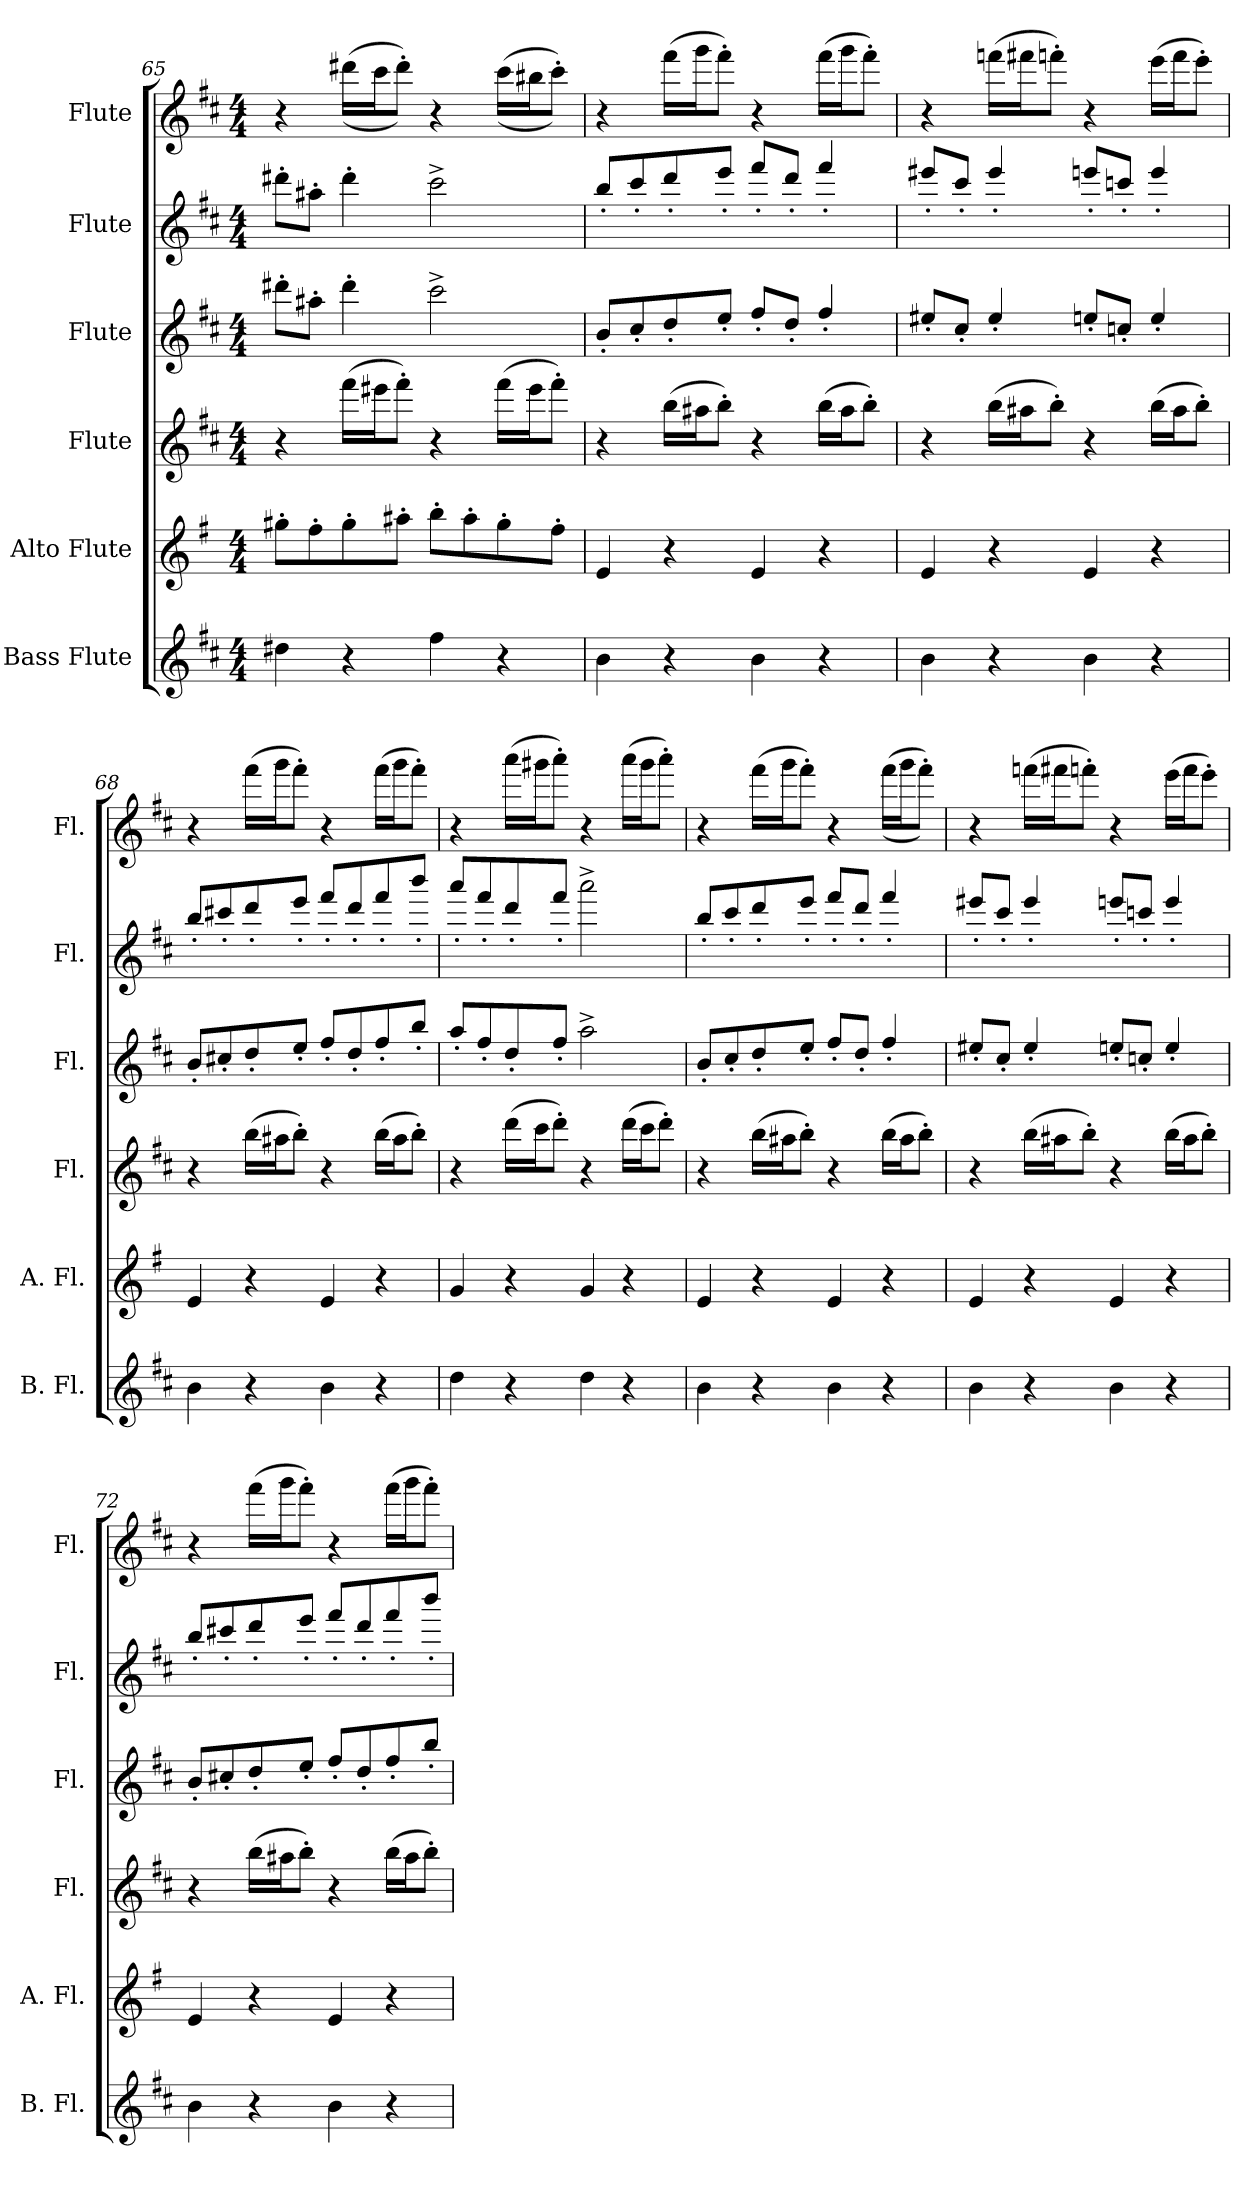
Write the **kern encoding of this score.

**kern	**kern	**kern	**kern	**kern	**kern
*part6	*part5	*part4	*part3	*part2	*part1
*staff6	*staff5	*staff4	*staff3	*staff2	*staff1
*I"Bass Flute	*I"Alto Flute	*I"Flute	*I"Flute	*I"Flute	*I"Flute
*I'B. Fl.	*I'A. Fl.	*I'Fl.	*I'Fl.	*I'Fl.	*I'Fl.
*clefG2	*clefG2	*clefG2	*clefG2	*clefG2	*clefG2
*ITrd7c12	*ITrd3c5	*	*	*	*
*k[f#c#]	*k[f#c#]	*k[f#c#]	*k[f#c#]	*k[f#c#]	*k[f#c#]
*M4/4	*M4/4	*M4/4	*M4/4	*M4/4	*M4/4
=65	=65	=65	=65	=65	=65
4d#X\	8dd#X'\L	4r	8ddd#X'\L	8ddd#X'\L	4r
.	8cc#'\	.	8aa#X'\J	8aa#X'\J	.
4r	8dd#'\	(>16fff#\LL	4ddd#'\	4ddd#'\	(>(>16ddd#X\LL
.	.	16eee#X\J	.	.	16ccc#\J
.	8ee#X'\J	8fff#'\J)	.	.	8ddd#'\J))
4f#\	8ff#'\L	4r	2ccc#^\	2ccc#^\	4r
.	8ee#'\	.	.	.	.
4r	8dd#'\	(>16fff#\LL	.	.	(>(>16ccc#\LL
.	.	16eee#\J	.	.	16bb#X\J
.	8cc#'\J	8fff#'\J)	.	.	8ccc#'\J))
!!LO:LB:g=z
=66	=66	=66	=66	=66	=66
*	*	*	*	*	*MM168
4B\	4B/	4r	8b'/L	8bb'/L	4r
.	.	.	8cc#'/	8ccc#'/	.
4r	4r	(>16bb\LL	8dd'/	8ddd'/	(>16fff#\LL
.	.	16aa#X\J	.	.	16ggg\J
.	.	8bb'\J)	8ee'/J	8eee'/J	8fff#'\J)
4B\	4B/	4r	8ff#'/L	8fff#'/L	4r
.	.	.	8dd'/J	8ddd'/J	.
4r	4r	(>16bb\LL	4ff#'/	4fff#'/	(>16fff#\LL
.	.	16aa#\J	.	.	16ggg\J
.	.	8bb'\J)	.	.	8fff#'\J)
=67	=67	=67	=67	=67	=67
4B\	4B/	4r	8ee#X'/L	8eee#X'/L	4r
.	.	.	8cc#'/J	8ccc#'/J	.
4r	4r	(>16bb\LL	4ee#'/	4eee#'/	(>16fffn\LL
.	.	16aa#X\J	.	.	16fff#X\J
.	.	8bb'\J)	.	.	8fffn'\J)
4B\	4B/	4r	8een'/L	8eeen'/L	4r
.	.	.	8ccn'/J	8cccn'/J	.
4r	4r	(>16bb\LL	4ee'/	4eee'/	(>16eee\LL
.	.	16aa#\J	.	.	16fff\J
.	.	8bb'\J)	.	.	8eee'\J)
=68	=68	=68	=68	=68	=68
4B\	4B/	4r	8b'/L	8bb'/L	4r
.	.	.	8cc#X'/	8ccc#X'/	.
4r	4r	(>16bb\LL	8dd'/	8ddd'/	(>16fff#\LL
.	.	16aa#X\J	.	.	16ggg\J
.	.	8bb'\J)	8ee'/J	8eee'/J	8fff#'\J)
4B\	4B/	4r	8ff#'/L	8fff#'/L	4r
.	.	.	8dd'/	8ddd'/	.
4r	4r	(>16bb\LL	8ff#'/	8fff#'/	(>16fff#\LL
.	.	16aa#\J	.	.	16ggg\J
.	.	8bb'\J)	8bb'/J	8bbb'/J	8fff#'\J)
!!LO:PB:g=z
=69	=69	=69	=69	=69	=69
4d\	4d/	4r	8aa'/L	8aaa'/L	4r
.	.	.	8ff#'/	8fff#'/	.
4r	4r	(>16ddd\LL	8dd'/	8ddd'/	(>16aaa\LL
.	.	16ccc#\J	.	.	16ggg#X\J
.	.	8ddd'\J)	8ff#'/J	8fff#'/J	8aaa'\J)
4d\	4d/	4r	2aa^\	2aaa^\	4r
4r	4r	(>16ddd\LL	.	.	(>16aaa\LL
.	.	16ccc#\J	.	.	16ggg#\J
.	.	8ddd'\J)	.	.	8aaa'\J)
=70	=70	=70	=70	=70	=70
4B\	4B/	4r	8b'/L	8bb'/L	4r
.	.	.	8cc#'/	8ccc#'/	.
4r	4r	(>16bb\LL	8dd'/	8ddd'/	(>16fff#\LL
.	.	16aa#X\J	.	.	16ggg\J
.	.	8bb'\J)	8ee'/J	8eee'/J	8fff#'\J)
4B\	4B/	4r	8ff#'/L	8fff#'/L	4r
.	.	.	8dd'/J	8ddd'/J	.
4r	4r	(>16bb\LL	4ff#'/	4fff#'/	(>(>16fff#\LL
.	.	16aa#\J	.	.	16ggg\J
.	.	8bb'\J)	.	.	8fff#'\J))
=71	=71	=71	=71	=71	=71
4B\	4B/	4r	8ee#X'/L	8eee#X'/L	4r
.	.	.	8cc#'/J	8ccc#'/J	.
4r	4r	(>16bb\LL	4ee#'/	4eee#'/	(>16fffn\LL
.	.	16aa#X\J	.	.	16fff#X\J
.	.	8bb'\J)	.	.	8fffn'\J)
4B\	4B/	4r	8een'/L	8eeen'/L	4r
.	.	.	8ccn'/J	8cccn'/J	.
4r	4r	(>16bb\LL	4ee'/	4eee'/	(>16eee\LL
.	.	16aa#\J	.	.	16fff\J
.	.	8bb'\J)	.	.	8eee'\J)
!!LO:PB:g=z
=72	=72	=72	=72	=72	=72
4B\	4B/	4r	8b'/L	8bb'/L	4r
.	.	.	8cc#X'/	8ccc#X'/	.
4r	4r	(>16bb\LL	8dd'/	8ddd'/	(>16fff#\LL
.	.	16aa#X\J	.	.	16ggg\J
.	.	8bb'\J)	8ee'/J	8eee'/J	8fff#'\J)
4B\	4B/	4r	8ff#'/L	8fff#'/L	4r
.	.	.	8dd'/	8ddd'/	.
4r	4r	(>16bb\LL	8ff#'/	8fff#'/	(>16fff#\LL
.	.	16aa#\J	.	.	16ggg\J
.	.	8bb'\J)	8bb'/J	8bbb'/J	8fff#'\J)
=	=	=	=	=	=
*-	*-	*-	*-	*-	*-
